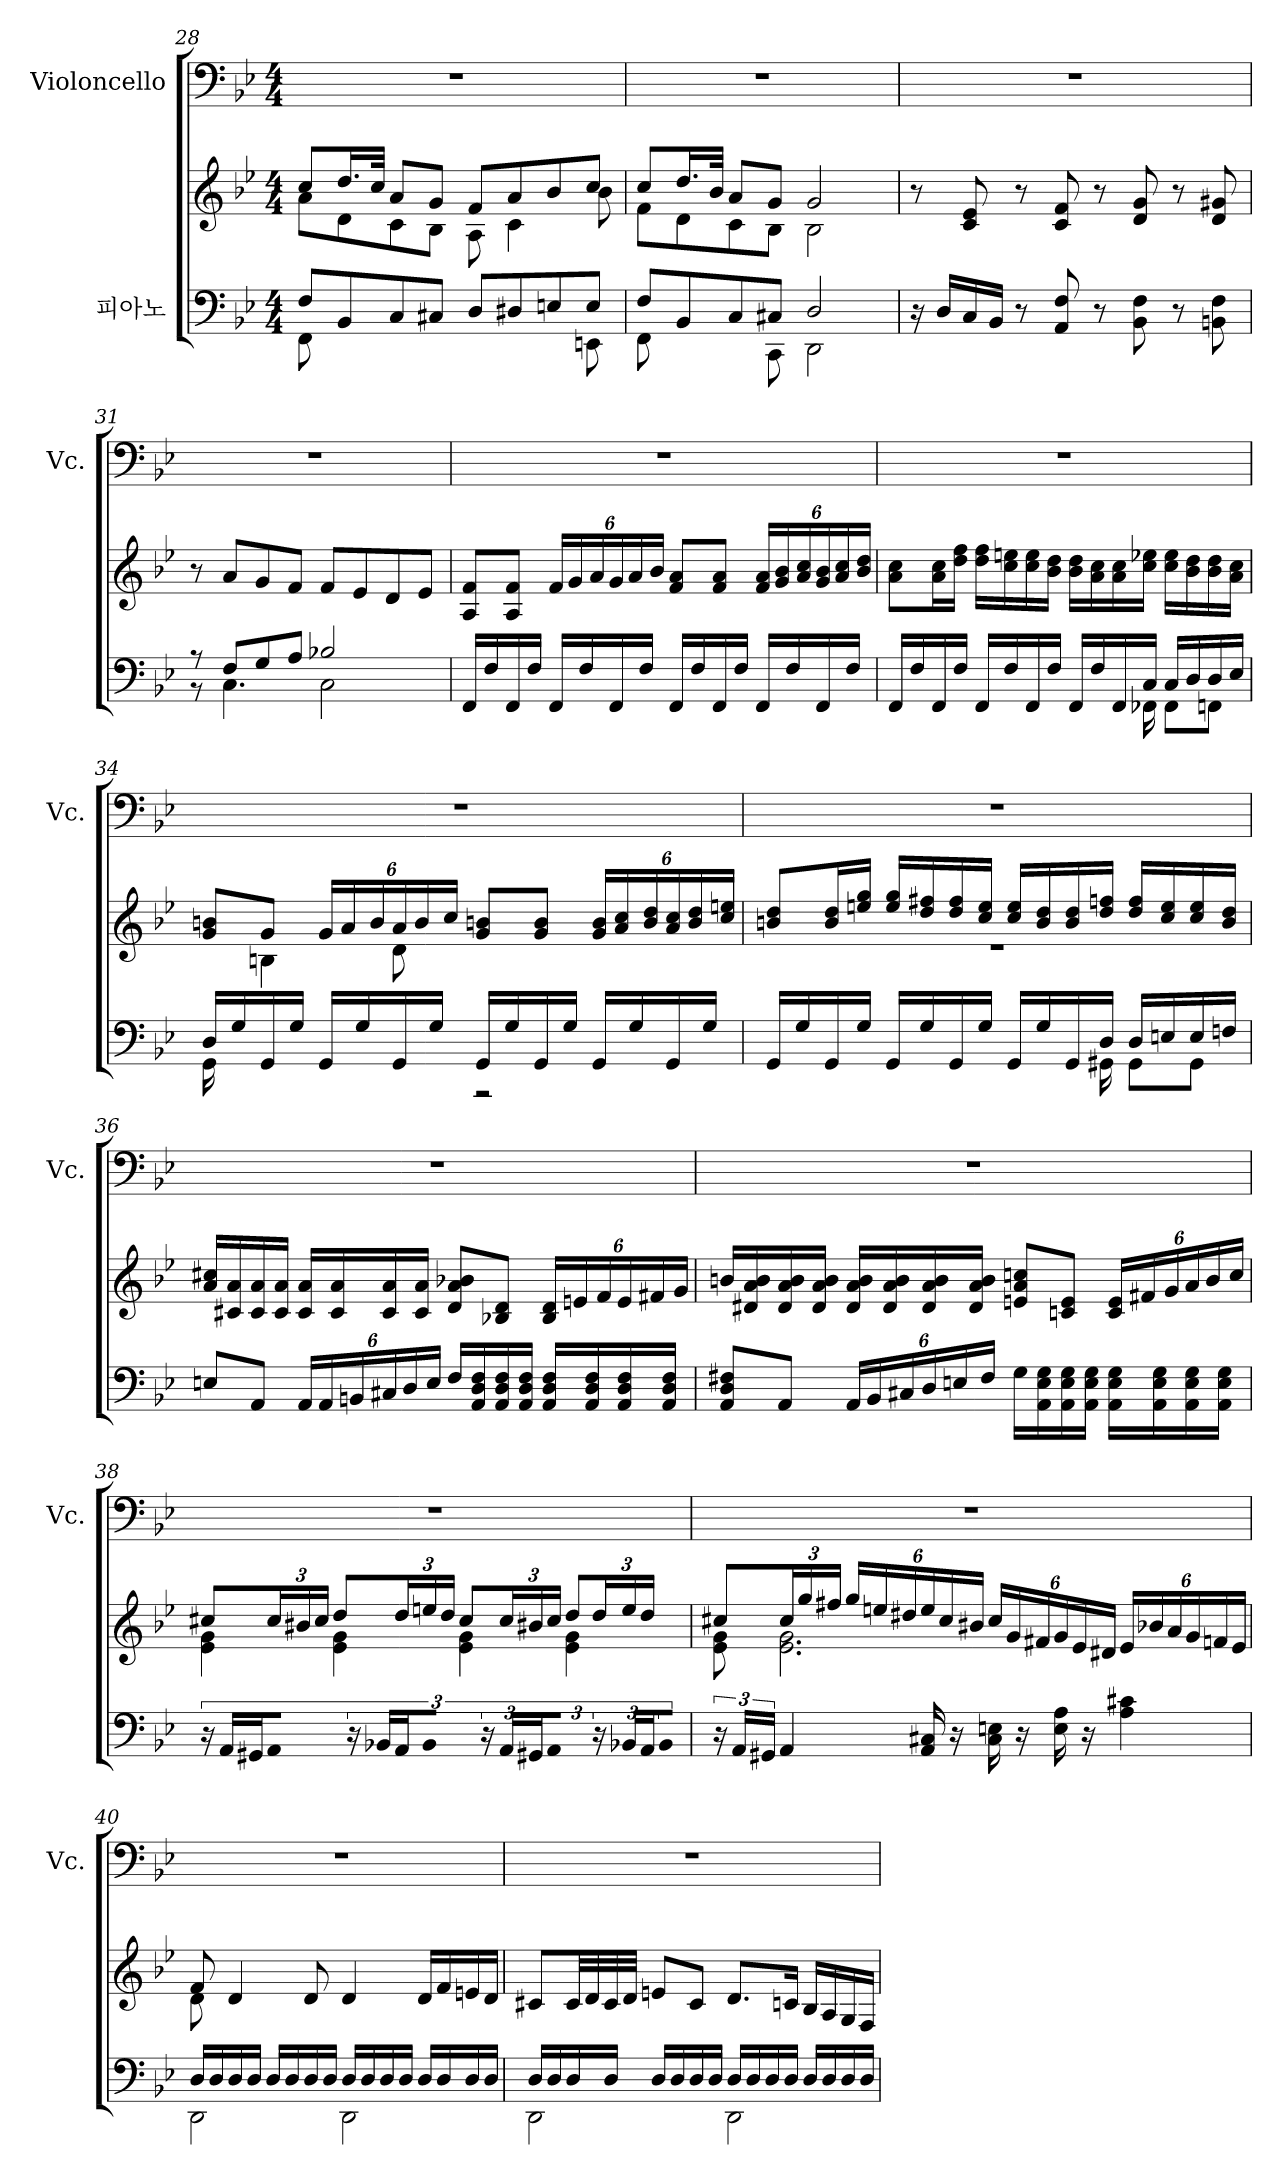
**kern	**kern	**kern
*part2	*part2	*part1
*staff3	*staff2	*staff1
*I"피아노	*	*I"Violoncello
*	*	*I'Vc.
*clefF4	*clefG2	*clefF4
*k[b-e-]	*k[b-e-]	*k[b-e-]
*M4/4	*M4/4	*M4/4
=28	=28	=28
*^	*^	*
8F/L	8FF\	8cc/L	8a\L	1r
8BB-/	2.ryy	16.dd/L	8d\	.
.	.	32cc/JJk	.	.
8C/	.	8a/L	8c\	.
8C#X/J	.	8g/J	8B-\J	.
8D/L	.	8f/L	8A\	.
8D#X/	.	8a/	4c\	.
8En/	.	8b-/	.	.
8E/J	8EEn\	8cc/J	8b-\	.
!!LO:LB:g=z
=29	=29	=29	=29	=29
8F/L	8FF\	8cc/L	8f\L	1r
8BB-/	4ryy	16.dd/L	8d\	.
.	.	32b-/JJk	.	.
8C/	.	8a/L	8c\	.
8C#X/J	8CC\	8g/J	8B-\J	.
2D/	2DD\	2g/	2B-\	.
*v	*v	*	*	*
*	*v	*v	*
=30	=30	=30
16r	8r	1r
16D/LL	.	.
16C/	8c/ 8e-/	.
16BB-/JJ	.	.
8r	8r	.
8AA/ 8F/	8c/ 8f/	.
8r	8r	.
8BB-\ 8F\	8d/ 8g/	.
8r	8r	.
8BBn\ 8F\	8d/ 8g#X/	.
=31	=31	=31
*^	*	*
8r	8r	8r	1r
8F/L	4.C\	8a/L	.
8G/	.	8g/	.
8A/J	.	8f/J	.
2B-X/	2C\	8f/L	.
.	.	8e-/	.
.	.	8d/	.
.	.	8e-/J	.
*v	*v	*	*
!!LO:PB:g=z
=32	=32	=32
16FF/LL	8A/ 8f/L	1r
16F/	.	.
16FF/	8A/ 8f/J	.
16F/JJ	.	.
*	*Xbrackettup	*
16FF/LL	24f/LL	.
.	24g/	.
16F/	.	.
.	24a/	.
16FF/	24g/	.
.	24a/	.
16F/JJ	.	.
.	24b-/JJ	.
16FF/LL	8f/ 8a/L	.
16F/	.	.
16FF/	8f/ 8a/J	.
16F/JJ	.	.
16FF/LL	24f/ 24a/LL	.
.	24g/ 24b-/	.
16F/	.	.
.	24a/ 24cc/	.
16FF/	24g/ 24b-/	.
.	24a/ 24cc/	.
16F/JJ	.	.
.	24b-/ 24dd/JJ	.
=33	=33	=33
*^	*	*
16FF/LL	8.ryy	8a\ 8cc\L	1r
16F/	.	.	.
16FF/	.	16a\ 16cc\L	.
*v	*v	*	*
16F/JJ	16dd\ 16ff\JJ	.
16FF/LL	16dd\ 16ff\LL	.
16F/	16cc\ 16een\	.
16FF/	16cc\ 16ee\	.
16F/JJ	16b-\ 16dd\JJ	.
16FF/LL	16b-\ 16dd\LL	.
16F/	16a\ 16cc\	.
16FF/	16a\ 16cc\	.
*^	*	*
16C/JJ	16FF-X\	16cc\ 16ee-X\JJ	.
16C/LL	8FF-\L	16cc\ 16ee-\LL	.
16D/	.	16b-\ 16dd\	.
16D/	8FFn\J	16b-\ 16dd\	.
16E-/JJ	.	16a\ 16cc\JJ	.
!!LO:LB:g=z
=34	=34	=34	=34
*	*	*^	*
16D/LL	16GG\	8g/ 8bn/L	8ryy	1r
16G/	4..ryy	.	.	.
16GG/	.	8g/J	4Bn\	.
16G/JJ	.	.	.	.
16GG/LL	.	24g/LL	.	.
.	.	24a/	.	.
16G/	.	.	.	.
.	.	24b/	.	.
16GG/	.	24a/	8d\	.
.	.	24b/	.	.
16G/JJ	.	.	.	.
.	.	24cc/JJ	.	.
16GG/LL	2r	8g/ 8bn/L	2ryy	.
16G/	.	.	.	.
16GG/	.	8g/ 8b/J	.	.
16G/JJ	.	.	.	.
16GG/LL	.	24g/ 24b/LL	.	.
.	.	24a/ 24cc/	.	.
16G/	.	.	.	.
.	.	24b/ 24dd/	.	.
16GG/	.	24a/ 24cc/	.	.
.	.	24b/ 24dd/	.	.
16G/JJ	.	.	.	.
.	.	24cc/ 24een/JJ	.	.
=35	=35	=35	=35	=35
16GG/LL	8.ryy	8bn/ 8dd/L	1r	1r
16G/	.	.	.	.
16GG/	.	16b/ 16dd/L	.	.
*v	*v	*	*	*
16G/JJ	16een/ 16gg/JJ	.	.
16GG/LL	16ee/ 16gg/LL	.	.
16G/	16dd/ 16ff#X/	.	.
16GG/	16dd/ 16ff#/	.	.
16G/JJ	16cc/ 16ee/JJ	.	.
16GG/LL	16cc/ 16ee/LL	.	.
16G/	16b/ 16dd/	.	.
16GG/	16b/ 16dd/	.	.
*^	*	*	*
16D/JJ	16GG#X\	16dd/ 16ffn/JJ	.	.
16D/LL	8GG#\L	16dd/ 16ff/LL	.	.
16En/	.	16cc/ 16ee/	.	.
16E/	8GG#\J	16cc/ 16ee/	.	.
16Fn/JJ	.	16b/ 16dd/JJ	.	.
*v	*v	*	*	*
*	*v	*v	*
!!LO:LB:g=z
=36	=36	=36
8En/L	16a/ 16cc#X/LL	1r
.	16c#X/ 16a/	.
8AA/J	16c#/ 16a/	.
.	16c#/ 16a/JJ	.
*Xbrackettup	*	*
24AA/LL	16c#/ 16a/LL	.
24AA/	.	.
.	16c#/ 16a/	.
24BBn/	.	.
24C#X/	16c#/ 16a/	.
24D/	.	.
.	16c#/ 16a/JJ	.
24E/JJ	.	.
16F/LL	8d/ 8a/ 8b-X/L	.
16AA/ 16D/ 16F/	.	.
16AA/ 16D/ 16F/	8B-X/ 8d/J	.
16AA/ 16D/ 16F/JJ	.	.
16AA/ 16D/ 16F/LL	24B-/ 24d/LL	.
.	24en/	.
16AA/ 16D/ 16F/	.	.
.	24f/	.
16AA/ 16D/ 16F/	24e/	.
.	24f#X/	.
16AA/ 16D/ 16F/JJ	.	.
.	24g/JJ	.
!!LO:LB:g=z
=37	=37	=37
8AA/ 8D/ 8F#X/L	16bn/LL	1r
.	16d#X/ 16a/ 16b/	.
8AA/J	16d#/ 16a/ 16b/	.
.	16d#/ 16a/ 16b/JJ	.
24AA/LL	16d#/ 16a/ 16b/LL	.
24BB-/	.	.
.	16d#/ 16a/ 16b/	.
24C#X/	.	.
24D/	16d#/ 16a/ 16b/	.
24En/	.	.
.	16d#/ 16a/ 16b/JJ	.
24F#/JJ	.	.
16G\LL	8en/ 8a/ 8ccn/L	.
16AA\ 16E\ 16G\	.	.
16AA\ 16E\ 16G\	8cn/ 8e/J	.
16AA\ 16E\ 16G\JJ	.	.
16AA\ 16E\ 16G\LL	24c/ 24e/LL	.
.	24f#X/	.
16AA\ 16E\ 16G\	.	.
.	24g/	.
16AA\ 16E\ 16G\	24a/	.
.	24b/	.
16AA\ 16E\ 16G\JJ	.	.
.	24cc/JJ	.
!!LO:PB:g=z
=38	=38	=38
*brackettup	*	*
*	*^	*
24r	8cc#X/L	4e-\ 4g\	1r
24AA/LL	.	.	.
24GG#X/J	.	.	.
8AA/J	24cc#/L	.	.
.	24b#X/	.	.
.	24cc#/JJ	.	.
24r	8dd/L	4e-\ 4g\	.
24BB-X/LL	.	.	.
24AA/J	.	.	.
8BB-/J	24dd/L	.	.
.	24een/	.	.
.	24dd/JJ	.	.
24r	8cc#/L	4e-\ 4g\	.
24AA/LL	.	.	.
24GG#X/J	.	.	.
8AA/J	24cc#/L	.	.
.	24b#X/	.	.
.	24cc#/JJ	.	.
24r	8dd/L	4e-\ 4g\	.
24BB-X/LL	.	.	.
24AA/J	.	.	.
8BB-/J	24dd/L	.	.
.	24ee/	.	.
.	24dd/JJ	.	.
!!LO:LB:g=z
=39	=39	=39	=39
24r	8cc#X/L	8e-\ 8g\	1r
24AA/LL	.	.	.
24GG#X/JJ	.	.	.
4AA/	24cc#/L	2.e-\ 2.g\	.
.	24gg/	.	.
.	24ff#X/JJ	.	.
.	24gg/LL	.	.
.	24een/	.	.
.	24dd#X/	.	.
16AA/ 16C#X/	24ee/	.	.
.	24cc#/	.	.
16r	.	.	.
.	24b#X/JJ	.	.
16C#\ 16En\	24cc#/LL	.	.
.	24g/	.	.
16r	.	.	.
.	24f#X/	.	.
16E\ 16A\	24g/	.	.
.	24e-/	.	.
16r	.	.	.
.	24d#X/JJ	.	.
4A\ 4c#X\	24e-/LL	.	.
.	24b-X/	.	.
.	24a/	.	.
.	24g/	8ryy	.
.	24fn/	.	.
.	24e-/JJ	.	.
=40	=40	=40	=40
*^	*	*	*
16D/LL	2DD\	8f/	8d\	1r
16D/	.	.	.	.
16D/	.	4d/	2..ryy	.
16D/JJ	.	.	.	.
16D/LL	.	.	.	.
16D/	.	.	.	.
16D/	.	8d/	.	.
16D/JJ	.	.	.	.
16D/LL	2DD\	4d/	.	.
16D/	.	.	.	.
16D/	.	.	.	.
16D/JJ	.	.	.	.
16D/LL	.	16d/LL	.	.
16D/	.	16f/	.	.
16D/	.	16en/	.	.
16D/JJ	.	16d/JJ	.	.
*	*	*v	*v	*
!!LO:LB:g=z
=41	=41	=41	=41
16D/LL	2DD\	8c#X/L	1r
16D/	.	.	.
16D/	.	32c#/LL	.
.	.	32d/	.
16D/JJ	.	32c#/	.
.	.	32d/JJJ	.
16D/LL	.	8en/L	.
16D/	.	.	.
16D/	.	8c#/J	.
16D/JJ	.	.	.
16D/LL	2DD\	8.d/L	.
16D/	.	.	.
16D/	.	.	.
16D/JJ	.	16cn/Jk	.
16D/LL	.	16B-/LL	.
16D/	.	16A/	.
16D/	.	16G/	.
16D/JJ	.	16F/JJ	.
*v	*v	*	*
=	=	=
*-	*-	*-
